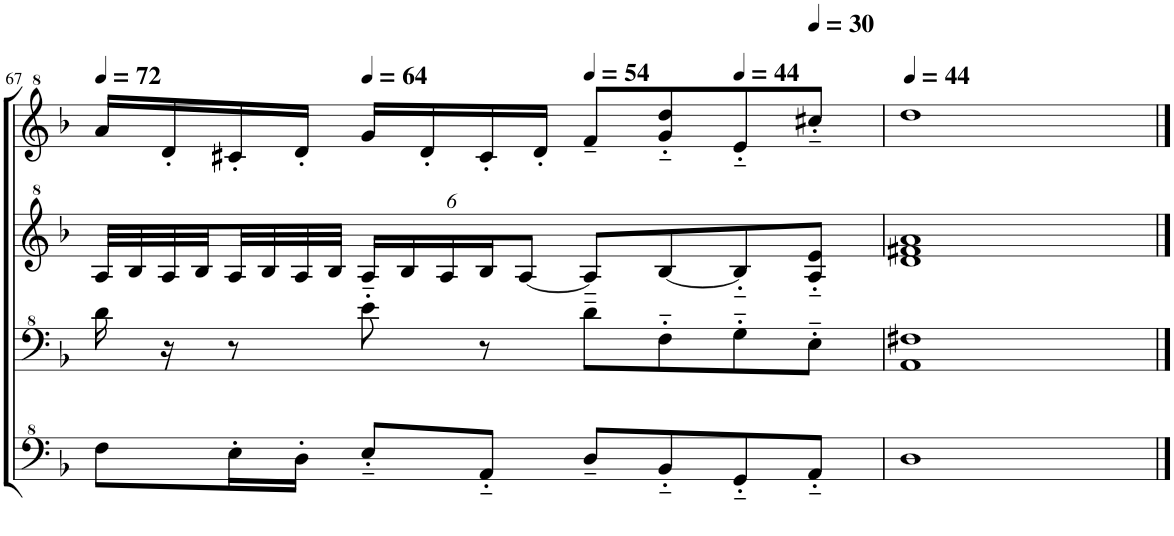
**kern	**kern	**kern	**kern
*part1	*part1	*part1	*part1
*staff4	*staff3	*staff2	*staff1
*I"Model III	*	*	*
!!LO:PB:g=z
*clefF^4	*clefF^4	*clefG^2	*clefG^2
*k[b-]	*k[b-]	*k[b-]	*k[b-]
*M4/4	*M4/4	*M4/4	*M4/4
*MM72	*MM72	*MM72	*MM72
=67	=67	=67	=67
8f\L	16dd\	32a/LLL	16aa/LL
.	.	32b-/	.
.	16r	32a/	16dd'/
.	.	32b-/	.
16e'\L	8r	32a/	16cc#X'/
.	.	32b-/	.
16d'\JJ	.	32a/	16dd'/JJ
.	.	32b-/JJJ	.
*	*	*Xbrackettup	*
*	*	*	*MM64
8e'~/L	8ee'~\	24a/LL	16gg/LL
.	.	24b-/	.
.	.	.	16dd'/
.	.	24a/	.
8A'~/J	8r	24b-/J	16cc#'/
.	.	[12a/J	.
.	.	.	16dd'/JJ
*	*	*	*MM54
8d~/L	8dd~\L	8a~/L]	8ff~/L
8B-'~/	8f'~\	[8b-/	8gg/'~ 8ddd/'~
*	*	*	*MM44
8G'~/	8g'~\	8b-'~/]	8ee'~/
*	*	*	*MM30
8A'~/J	8e'~\J	8a/'~ 8ee/'~J	8ccc#X'~/J
=68	=68	=68	=68
*	*	*	*MM44
1d	1A 1f#X	1dd 1ff#X 1aa	1ddd
==	==	==	==
*-	*-	*-	*-
